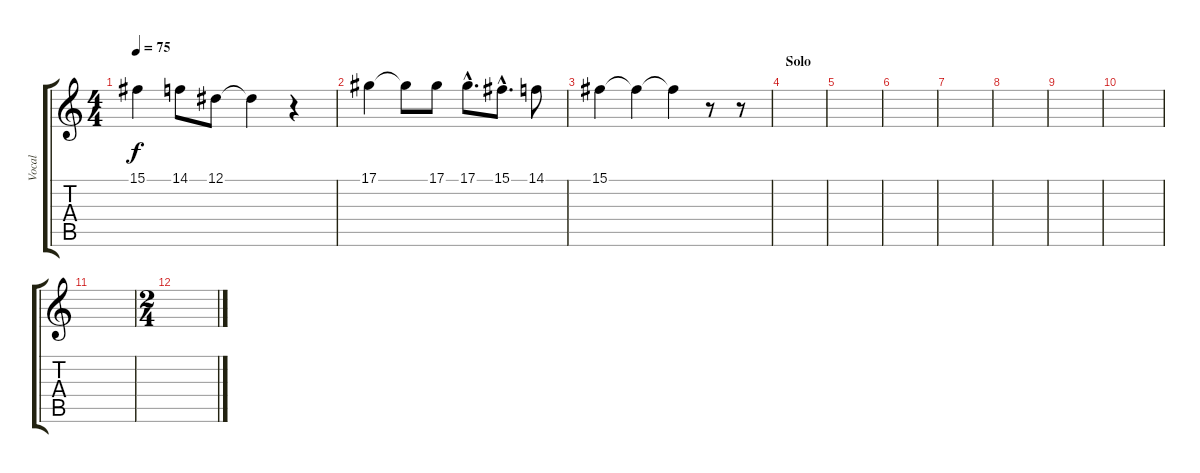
\track ("Vocal" "Vocal") {instrument violin}
\staff {score tabs}
\tuning (Eb4 Bb3 Gb3 Db3 Ab2 Eb2) {hide}
\ts (4 4)
\tempo 75
\clef g2
\ks c
15.1.4{dy f} 14.1.8 12.1.8 12.1{t}.4 r.4 |
17.1.4 17.1{t}.8 17.1.8 17.1{hac}.8{d} 15.1{hac}.8{d} 14.1.8 |
15.1.4 15.1{t}.4 15.1{t}.4 r.8 r.8 |
\section ("" "Solo")
|
|
|
|
|
|
|
|
\ts (2 4)
